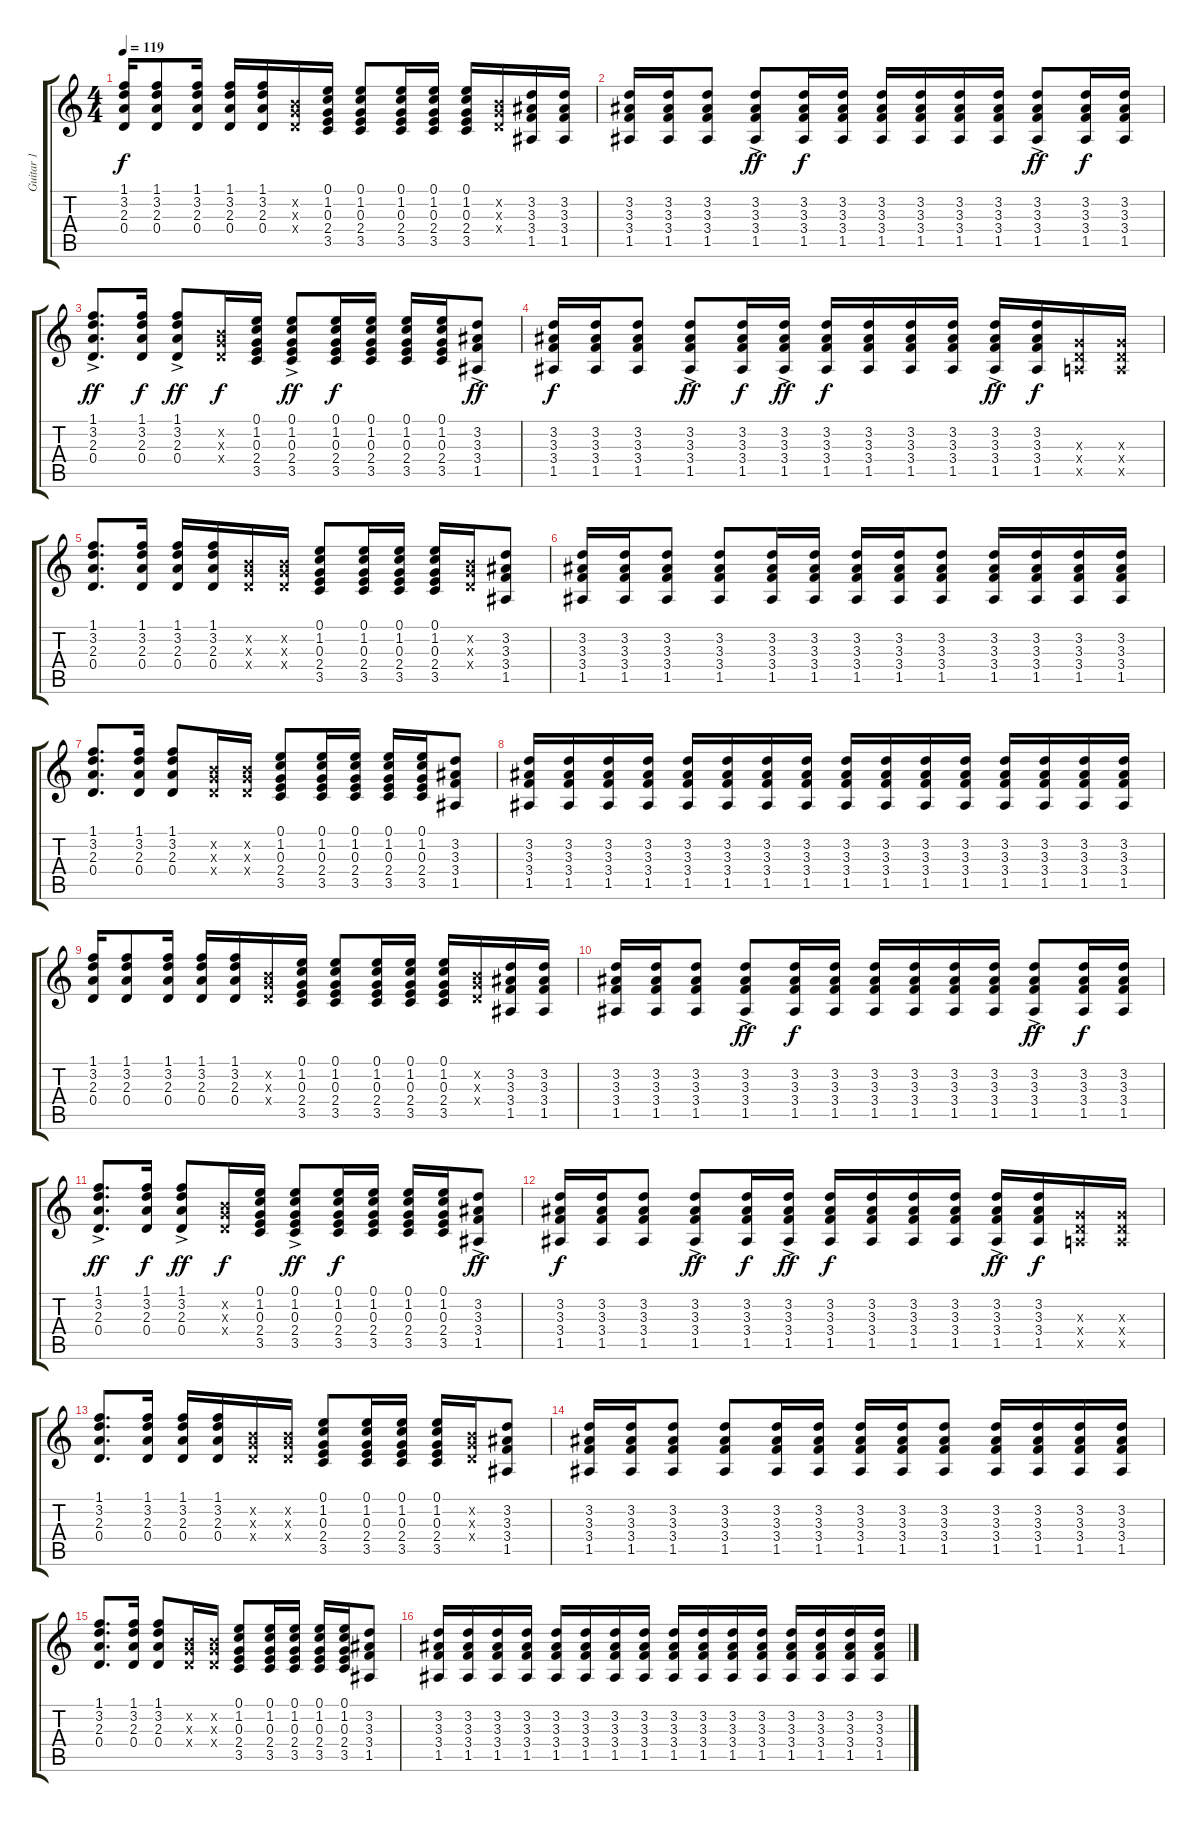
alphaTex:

\track ("Guitar 1" "Guitar 1") {instrument acousticguitarsteel}
\staff {score tabs}
\tuning (E4 B3 G3 D3 A2 E2) {hide}
\ts (4 4)
\tempo 119
\clef g2
\ks c
(1.1 3.2 2.3 0.4).16{dy f} (1.1 3.2 2.3 0.4).8 (1.1 3.2 2.3 0.4).16 (1.1 3.2 2.3 0.4).16 (1.1 3.2 2.3 0.4).16 (0.2{x} 0.3{x} 0.4{x}).16 (0.1 1.2 0.3 2.4 3.5).16 (0.1 1.2 0.3 2.4 3.5).8 (0.1 1.2 0.3 2.4 3.5).16 (0.1 1.2 0.3 2.4 3.5).16 (0.1 1.2 0.3 2.4 3.5).16 (0.2{x} 0.3{x} 0.4{x}).16 (3.2 3.3 3.4 1.5).16 (3.2 3.3 3.4 1.5).16 |
(3.2 3.3 3.4 1.5).16 (3.2 3.3 3.4 1.5).16 (3.2 3.3 3.4 1.5).8 (3.2{ac} 3.3 3.4 1.5).8{dy ff} (3.2 3.3 3.4 1.5).16{dy f} (3.2 3.3 3.4 1.5).16 (3.2 3.3 3.4 1.5).16 (3.2 3.3 3.4 1.5).16 (3.2 3.3 3.4 1.5).16 (3.2 3.3 3.4 1.5).16 (3.2{ac} 3.3 3.4 1.5).8{dy ff} (3.2 3.3 3.4 1.5).16{dy f} (3.2 3.3 3.4 1.5).16 |
(1.1 3.2 2.3 0.4{ac}).8{d dy ff} (1.1 3.2 2.3 0.4).16{dy f} (1.1{ac} 3.2 2.3 0.4).8{dy ff} (0.2{x} 0.3{x} 0.4{x}).16{dy f} (0.1 1.2 0.3 2.4 3.5).16 (0.1 1.2 0.3 2.4 3.5{ac}).8{dy ff} (0.1 1.2 0.3 2.4 3.5).16{dy f} (0.1 1.2 0.3 2.4 3.5).16 (0.1 1.2 0.3 2.4 3.5).16 (0.1 1.2 0.3 2.4 3.5).16 (3.2 3.3 3.4 1.5{ac}).8{dy ff} |
(3.2 3.3 3.4 1.5).16{dy f} (3.2 3.3 3.4 1.5).16 (3.2 3.3 3.4 1.5).8 (3.2{ac} 3.3 3.4 1.5).8{dy ff} (3.2 3.3 3.4 1.5).16{dy f} (3.2{ac} 3.3 3.4 1.5).16{dy ff} (3.2 3.3 3.4 1.5).16{dy f} (3.2 3.3 3.4 1.5).16 (3.2 3.3 3.4 1.5).16 (3.2 3.3 3.4 1.5).16 (3.2{ac} 3.3 3.4 1.5).16{dy ff} (3.2 3.3 3.4 1.5).16{dy f} (0.3{x} 0.4{x} 0.5{x}).16 (0.3{x} 0.4{x} 0.5{x}).16 |
(1.1 3.2 2.3 0.4).8{d} (1.1 3.2 2.3 0.4).16 (1.1 3.2 2.3 0.4).16 (1.1 3.2 2.3 0.4).16 (0.2{x} 0.3{x} 0.4{x}).16 (0.2{x} 0.3{x} 0.4{x}).16 (0.1 1.2 0.3 2.4 3.5).8 (0.1 1.2 0.3 2.4 3.5).16 (0.1 1.2 0.3 2.4 3.5).16 (0.1 1.2 0.3 2.4 3.5).16 (0.2{x} 0.3{x} 0.4{x}).16 (3.2 3.3 3.4 1.5).8 |
(3.2 3.3 3.4 1.5).16 (3.2 3.3 3.4 1.5).16 (3.2 3.3 3.4 1.5).8 (3.2 3.3 3.4 1.5).8 (3.2 3.3 3.4 1.5).16 (3.2 3.3 3.4 1.5).16 (3.2 3.3 3.4 1.5).16 (3.2 3.3 3.4 1.5).16 (3.2 3.3 3.4 1.5).8 (3.2 3.3 3.4 1.5).16 (3.2 3.3 3.4 1.5).16 (3.2 3.3 3.4 1.5).16 (3.2 3.3 3.4 1.5).16 |
(1.1 3.2 2.3 0.4).8{d} (1.1 3.2 2.3 0.4).16 (1.1 3.2 2.3 0.4).8 (0.2{x} 0.3{x} 0.4{x}).16 (0.2{x} 0.3{x} 0.4{x}).16 (0.1 1.2 0.3 2.4 3.5).8 (0.1 1.2 0.3 2.4 3.5).16 (0.1 1.2 0.3 2.4 3.5).16 (0.1 1.2 0.3 2.4 3.5).16 (0.1 1.2 0.3 2.4 3.5).16 (3.2 3.3 3.4 1.5).8 |
(3.2 3.3 3.4 1.5).16 (3.2 3.3 3.4 1.5).16 (3.2 3.3 3.4 1.5).16 (3.2 3.3 3.4 1.5).16 (3.2 3.3 3.4 1.5).16 (3.2 3.3 3.4 1.5).16 (3.2 3.3 3.4 1.5).16 (3.2 3.3 3.4 1.5).16 (3.2 3.3 3.4 1.5).16 (3.2 3.3 3.4 1.5).16 (3.2 3.3 3.4 1.5).16 (3.2 3.3 3.4 1.5).16 (3.2 3.3 3.4 1.5).16 (3.2 3.3 3.4 1.5).16 (3.2 3.3 3.4 1.5).16 (3.2 3.3 3.4 1.5).16 |
(1.1 3.2 2.3 0.4).16 (1.1 3.2 2.3 0.4).8 (1.1 3.2 2.3 0.4).16 (1.1 3.2 2.3 0.4).16 (1.1 3.2 2.3 0.4).16 (0.2{x} 0.3{x} 0.4{x}).16 (0.1 1.2 0.3 2.4 3.5).16 (0.1 1.2 0.3 2.4 3.5).8 (0.1 1.2 0.3 2.4 3.5).16 (0.1 1.2 0.3 2.4 3.5).16 (0.1 1.2 0.3 2.4 3.5).16 (0.2{x} 0.3{x} 0.4{x}).16 (3.2 3.3 3.4 1.5).16 (3.2 3.3 3.4 1.5).16 |
(3.2 3.3 3.4 1.5).16 (3.2 3.3 3.4 1.5).16 (3.2 3.3 3.4 1.5).8 (3.2{ac} 3.3 3.4 1.5).8{dy ff} (3.2 3.3 3.4 1.5).16{dy f} (3.2 3.3 3.4 1.5).16 (3.2 3.3 3.4 1.5).16 (3.2 3.3 3.4 1.5).16 (3.2 3.3 3.4 1.5).16 (3.2 3.3 3.4 1.5).16 (3.2{ac} 3.3 3.4 1.5).8{dy ff} (3.2 3.3 3.4 1.5).16{dy f} (3.2 3.3 3.4 1.5).16 |
(1.1 3.2 2.3 0.4{ac}).8{d dy ff} (1.1 3.2 2.3 0.4).16{dy f} (1.1{ac} 3.2 2.3 0.4).8{dy ff} (0.2{x} 0.3{x} 0.4{x}).16{dy f} (0.1 1.2 0.3 2.4 3.5).16 (0.1 1.2 0.3 2.4 3.5{ac}).8{dy ff} (0.1 1.2 0.3 2.4 3.5).16{dy f} (0.1 1.2 0.3 2.4 3.5).16 (0.1 1.2 0.3 2.4 3.5).16 (0.1 1.2 0.3 2.4 3.5).16 (3.2 3.3 3.4 1.5{ac}).8{dy ff} |
(3.2 3.3 3.4 1.5).16{dy f} (3.2 3.3 3.4 1.5).16 (3.2 3.3 3.4 1.5).8 (3.2{ac} 3.3 3.4 1.5).8{dy ff} (3.2 3.3 3.4 1.5).16{dy f} (3.2{ac} 3.3 3.4 1.5).16{dy ff} (3.2 3.3 3.4 1.5).16{dy f} (3.2 3.3 3.4 1.5).16 (3.2 3.3 3.4 1.5).16 (3.2 3.3 3.4 1.5).16 (3.2{ac} 3.3 3.4 1.5).16{dy ff} (3.2 3.3 3.4 1.5).16{dy f} (0.3{x} 0.4{x} 0.5{x}).16 (0.3{x} 0.4{x} 0.5{x}).16 |
(1.1 3.2 2.3 0.4).8{d} (1.1 3.2 2.3 0.4).16 (1.1 3.2 2.3 0.4).16 (1.1 3.2 2.3 0.4).16 (0.2{x} 0.3{x} 0.4{x}).16 (0.2{x} 0.3{x} 0.4{x}).16 (0.1 1.2 0.3 2.4 3.5).8 (0.1 1.2 0.3 2.4 3.5).16 (0.1 1.2 0.3 2.4 3.5).16 (0.1 1.2 0.3 2.4 3.5).16 (0.2{x} 0.3{x} 0.4{x}).16 (3.2 3.3 3.4 1.5).8 |
(3.2 3.3 3.4 1.5).16 (3.2 3.3 3.4 1.5).16 (3.2 3.3 3.4 1.5).8 (3.2 3.3 3.4 1.5).8 (3.2 3.3 3.4 1.5).16 (3.2 3.3 3.4 1.5).16 (3.2 3.3 3.4 1.5).16 (3.2 3.3 3.4 1.5).16 (3.2 3.3 3.4 1.5).8 (3.2 3.3 3.4 1.5).16 (3.2 3.3 3.4 1.5).16 (3.2 3.3 3.4 1.5).16 (3.2 3.3 3.4 1.5).16 |
(1.1 3.2 2.3 0.4).8{d} (1.1 3.2 2.3 0.4).16 (1.1 3.2 2.3 0.4).8 (0.2{x} 0.3{x} 0.4{x}).16 (0.2{x} 0.3{x} 0.4{x}).16 (0.1 1.2 0.3 2.4 3.5).8 (0.1 1.2 0.3 2.4 3.5).16 (0.1 1.2 0.3 2.4 3.5).16 (0.1 1.2 0.3 2.4 3.5).16 (0.1 1.2 0.3 2.4 3.5).16 (3.2 3.3 3.4 1.5).8 |
(3.2 3.3 3.4 1.5).16 (3.2 3.3 3.4 1.5).16 (3.2 3.3 3.4 1.5).16 (3.2 3.3 3.4 1.5).16 (3.2 3.3 3.4 1.5).16 (3.2 3.3 3.4 1.5).16 (3.2 3.3 3.4 1.5).16 (3.2 3.3 3.4 1.5).16 (3.2 3.3 3.4 1.5).16 (3.2 3.3 3.4 1.5).16 (3.2 3.3 3.4 1.5).16 (3.2 3.3 3.4 1.5).16 (3.2 3.3 3.4 1.5).16 (3.2 3.3 3.4 1.5).16 (3.2 3.3 3.4 1.5).16 (3.2 3.3 3.4 1.5).16
